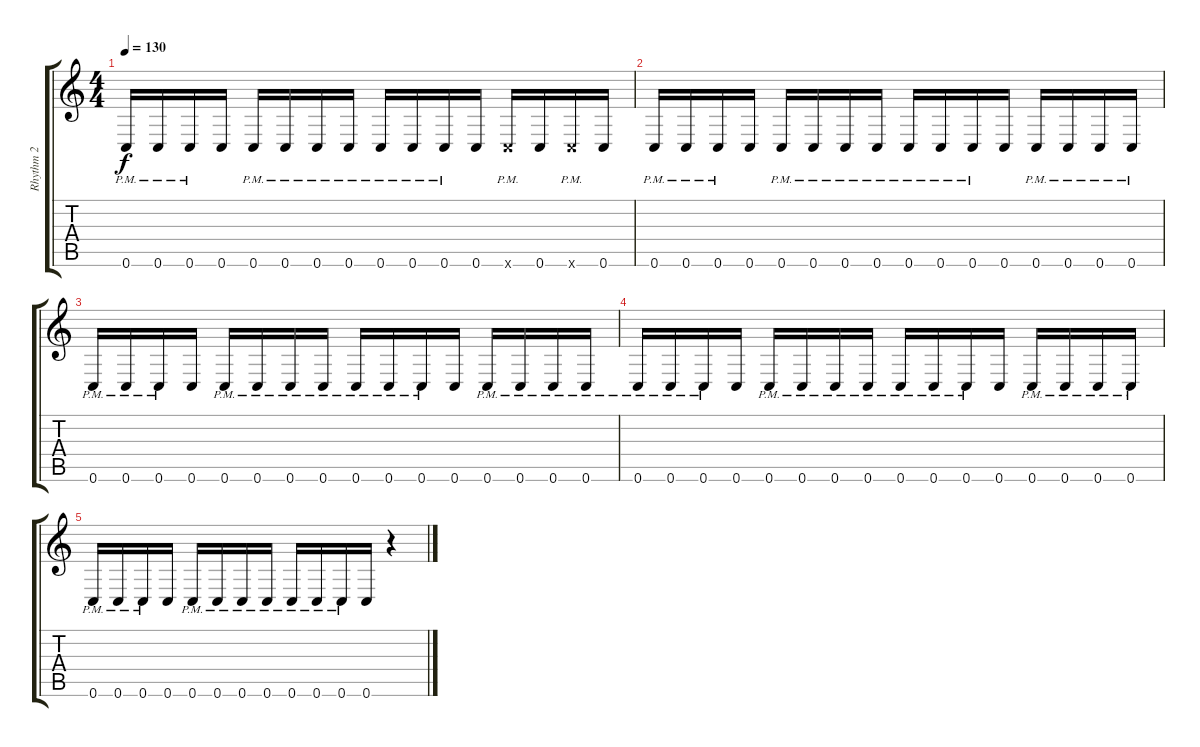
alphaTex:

\track ("Rhythm 2" "Rhythm 2") {instrument distortionguitar}
\staff {score tabs}
\tuning (D4 A3 F3 C3 G2 C2) {hide}
\ts (4 4)
\tempo 130
\clef g2
\ks c
0.6{pm}.16{dy f} 0.6{pm}.16 0.6{pm}.16 0.6.16 0.6{pm}.16 0.6{pm}.16 0.6{pm}.16 0.6{pm}.16 0.6{pm}.16 0.6{pm}.16 0.6{pm}.16 0.6.16 0.6{pm x}.16 0.6.16 0.6{pm x}.16 0.6.16 |
0.6{pm}.16 0.6{pm}.16 0.6{pm}.16 0.6.16 0.6{pm}.16 0.6{pm}.16 0.6{pm}.16 0.6{pm}.16 0.6{pm}.16 0.6{pm}.16 0.6{pm}.16 0.6.16 0.6{pm}.16 0.6{pm}.16 0.6{pm}.16 0.6{pm}.16 |
0.6{pm}.16 0.6{pm}.16 0.6{pm}.16 0.6.16 0.6{pm}.16 0.6{pm}.16 0.6{pm}.16 0.6{pm}.16 0.6{pm}.16 0.6{pm}.16 0.6{pm}.16 0.6.16 0.6{pm}.16 0.6{pm}.16 0.6{pm}.16 0.6{pm}.16 |
0.6{pm}.16 0.6{pm}.16 0.6{pm}.16 0.6.16 0.6{pm}.16 0.6{pm}.16 0.6{pm}.16 0.6{pm}.16 0.6{pm}.16 0.6{pm}.16 0.6{pm}.16 0.6.16 0.6{pm}.16 0.6{pm}.16 0.6{pm}.16 0.6{pm}.16 |
0.6{pm}.16 0.6{pm}.16 0.6{pm}.16 0.6.16 0.6{pm}.16 0.6{pm}.16 0.6{pm}.16 0.6{pm}.16 0.6{pm}.16 0.6{pm}.16 0.6{pm}.16 0.6.16 r.4
